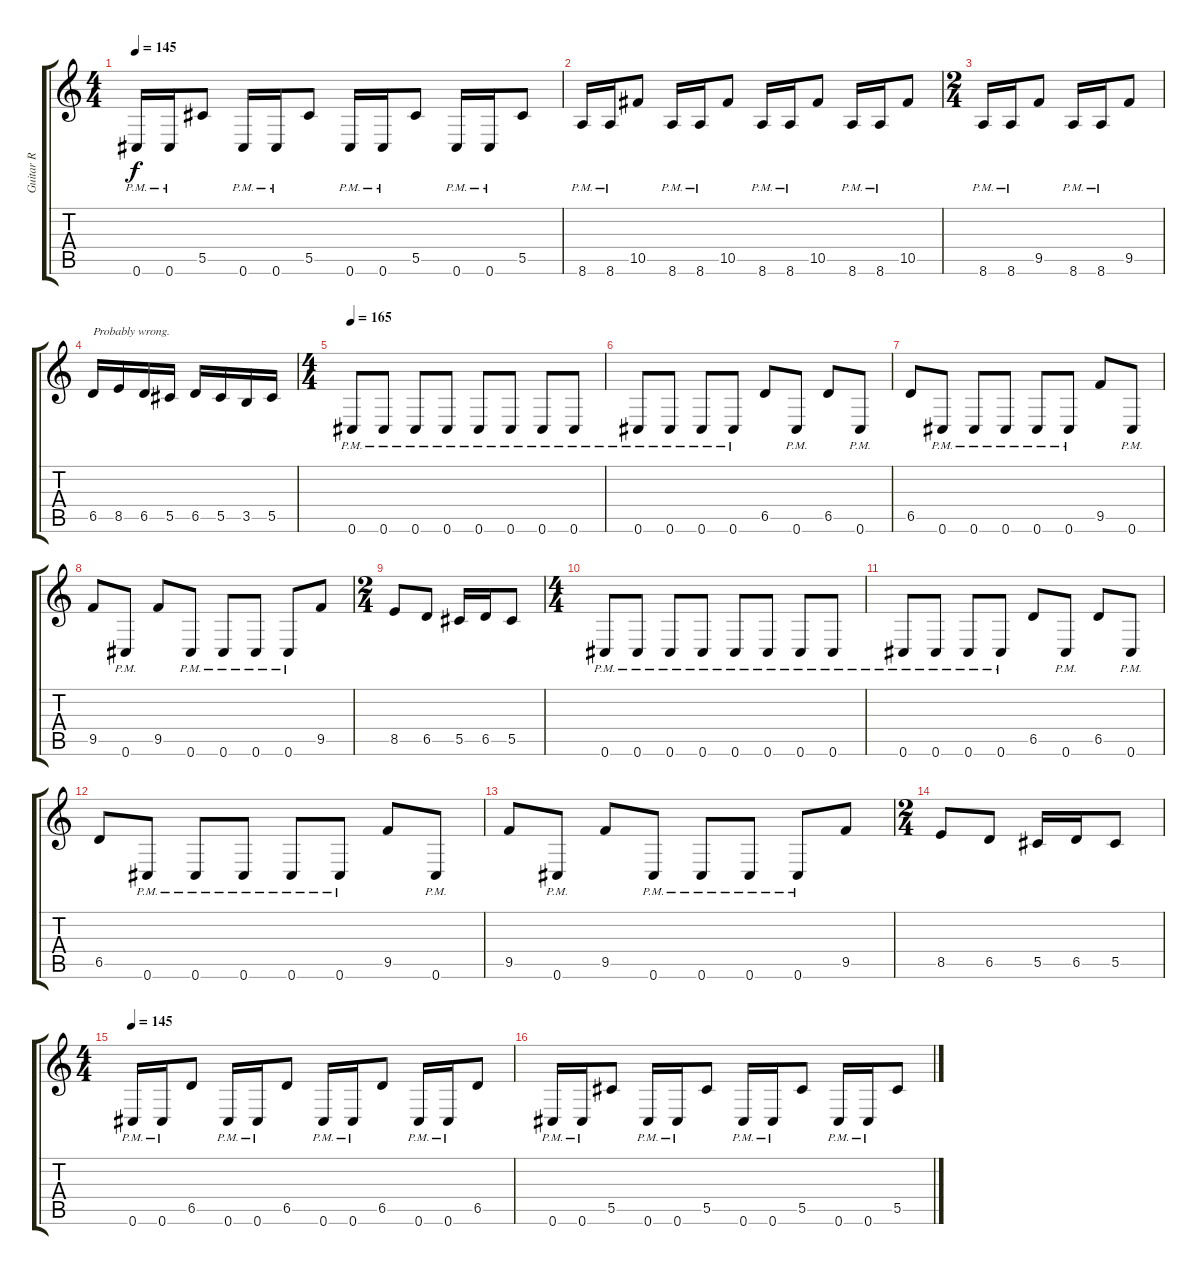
\track ("Guitar R" "Guitar R") {instrument distortionguitar}
\staff {score tabs}
\tuning (Eb4 Bb3 Gb3 Db3 Ab2 Db2) {hide}
\ts (4 4)
\tempo 145
\clef g2
\ks c
0.6{pm}.16{dy f} 0.6{pm}.16 5.5.8 0.6{pm}.16 0.6{pm}.16 5.5.8 0.6{pm}.16 0.6{pm}.16 5.5.8 0.6{pm}.16 0.6{pm}.16 5.5.8 |
8.6{pm}.16 8.6{pm}.16 10.5.8 8.6{pm}.16 8.6{pm}.16 10.5.8 8.6{pm}.16 8.6{pm}.16 10.5.8 8.6{pm}.16 8.6{pm}.16 10.5.8 |
\ts (2 4)
8.6{pm}.16 8.6{pm}.16 9.5.8 8.6{pm}.16 8.6{pm}.16 9.5.8 |
6.5.16{txt "Probably wrong."} 8.5.16 6.5.16 5.5.16 6.5.16 5.5.16 3.5.16 5.5.16 |
\ts (4 4)
\tempo 165
0.6{pm}.8 0.6{pm}.8 0.6{pm}.8 0.6{pm}.8 0.6{pm}.8 0.6{pm}.8 0.6{pm}.8 0.6{pm}.8 |
0.6{pm}.8 0.6{pm}.8 0.6{pm}.8 0.6{pm}.8 6.5.8 0.6{pm}.8 6.5.8 0.6{pm}.8 |
6.5.8 0.6{pm}.8 0.6{pm}.8 0.6{pm}.8 0.6{pm}.8 0.6{pm}.8 9.5.8 0.6{pm}.8 |
9.5.8 0.6{pm}.8 9.5.8 0.6{pm}.8 0.6{pm}.8 0.6{pm}.8 0.6{pm}.8 9.5.8 |
\ts (2 4)
8.5.8 6.5.8 5.5.16 6.5.16 5.5.8 |
\ts (4 4)
0.6{pm}.8 0.6{pm}.8 0.6{pm}.8 0.6{pm}.8 0.6{pm}.8 0.6{pm}.8 0.6{pm}.8 0.6{pm}.8 |
0.6{pm}.8 0.6{pm}.8 0.6{pm}.8 0.6{pm}.8 6.5.8 0.6{pm}.8 6.5.8 0.6{pm}.8 |
6.5.8 0.6{pm}.8 0.6{pm}.8 0.6{pm}.8 0.6{pm}.8 0.6{pm}.8 9.5.8 0.6{pm}.8 |
9.5.8 0.6{pm}.8 9.5.8 0.6{pm}.8 0.6{pm}.8 0.6{pm}.8 0.6{pm}.8 9.5.8 |
\ts (2 4)
8.5.8 6.5.8 5.5.16 6.5.16 5.5.8 |
\ts (4 4)
\tempo 145
0.6{pm}.16 0.6{pm}.16 6.5.8 0.6{pm}.16 0.6{pm}.16 6.5.8 0.6{pm}.16 0.6{pm}.16 6.5.8 0.6{pm}.16 0.6{pm}.16 6.5.8 |
0.6{pm}.16 0.6{pm}.16 5.5.8 0.6{pm}.16 0.6{pm}.16 5.5.8 0.6{pm}.16 0.6{pm}.16 5.5.8 0.6{pm}.16 0.6{pm}.16 5.5.8
